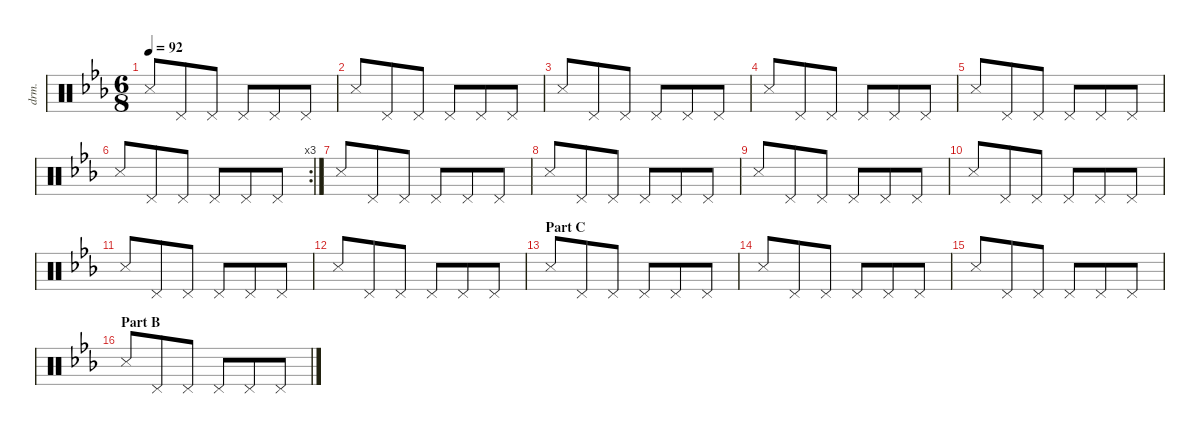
\defaultSystemsLayout 4
\hideDynamics
\bracketExtendMode nobrackets
\track ("Click Track" "drm.") {instrument percussion}
\staff {score}
\articulation defaults
\ts (6 8)
\tempo 92
\clef neutral
\ks cminor "Snare (side stick) 3"{acc forcenatural}.8{dy f} "Pedal Hi-Hat (hit)"{acc forcenatural}.8 "Pedal Hi-Hat (hit)"{acc forcenatural}.8 "Pedal Hi-Hat (hit)"{acc forcenatural}.8 "Pedal Hi-Hat (hit)"{acc forcenatural}.8 "Pedal Hi-Hat (hit)"{acc forcenatural}.8
|
"Snare (side stick) 3"{acc forcenatural}.8 "Pedal Hi-Hat (hit)"{acc forcenatural}.8 "Pedal Hi-Hat (hit)"{acc forcenatural}.8 "Pedal Hi-Hat (hit)"{acc forcenatural}.8 "Pedal Hi-Hat (hit)"{acc forcenatural}.8 "Pedal Hi-Hat (hit)"{acc forcenatural}.8 |
"Snare (side stick) 3"{acc forcenatural}.8 "Pedal Hi-Hat (hit)"{acc forcenatural}.8 "Pedal Hi-Hat (hit)"{acc forcenatural}.8 "Pedal Hi-Hat (hit)"{acc forcenatural}.8 "Pedal Hi-Hat (hit)"{acc forcenatural}.8 "Pedal Hi-Hat (hit)"{acc forcenatural}.8 |
"Snare (side stick) 3"{acc forcenatural}.8 "Pedal Hi-Hat (hit)"{acc forcenatural}.8 "Pedal Hi-Hat (hit)"{acc forcenatural}.8 "Pedal Hi-Hat (hit)"{acc forcenatural}.8 "Pedal Hi-Hat (hit)"{acc forcenatural}.8 "Pedal Hi-Hat (hit)"{acc forcenatural}.8 |
"Snare (side stick) 3"{acc forcenatural}.8 "Pedal Hi-Hat (hit)"{acc forcenatural}.8 "Pedal Hi-Hat (hit)"{acc forcenatural}.8 "Pedal Hi-Hat (hit)"{acc forcenatural}.8 "Pedal Hi-Hat (hit)"{acc forcenatural}.8 "Pedal Hi-Hat (hit)"{acc forcenatural}.8 |
\rc 3 "Snare (side stick) 3"{acc forcenatural}.8 "Pedal Hi-Hat (hit)"{acc forcenatural}.8 "Pedal Hi-Hat (hit)"{acc forcenatural}.8 "Pedal Hi-Hat (hit)"{acc forcenatural}.8 "Pedal Hi-Hat (hit)"{acc forcenatural}.8 "Pedal Hi-Hat (hit)"{acc forcenatural}.8
|
"Snare (side stick) 3"{acc forcenatural}.8 "Pedal Hi-Hat (hit)"{acc forcenatural}.8 "Pedal Hi-Hat (hit)"{acc forcenatural}.8 "Pedal Hi-Hat (hit)"{acc forcenatural}.8 "Pedal Hi-Hat (hit)"{acc forcenatural}.8 "Pedal Hi-Hat (hit)"{acc forcenatural}.8 |
"Snare (side stick) 3"{acc forcenatural}.8 "Pedal Hi-Hat (hit)"{acc forcenatural}.8 "Pedal Hi-Hat (hit)"{acc forcenatural}.8 "Pedal Hi-Hat (hit)"{acc forcenatural}.8 "Pedal Hi-Hat (hit)"{acc forcenatural}.8 "Pedal Hi-Hat (hit)"{acc forcenatural}.8 |
"Snare (side stick) 3"{acc forcenatural}.8 "Pedal Hi-Hat (hit)"{acc forcenatural}.8 "Pedal Hi-Hat (hit)"{acc forcenatural}.8 "Pedal Hi-Hat (hit)"{acc forcenatural}.8 "Pedal Hi-Hat (hit)"{acc forcenatural}.8 "Pedal Hi-Hat (hit)"{acc forcenatural}.8 |
"Snare (side stick) 3"{acc forcenatural}.8 "Pedal Hi-Hat (hit)"{acc forcenatural}.8 "Pedal Hi-Hat (hit)"{acc forcenatural}.8 "Pedal Hi-Hat (hit)"{acc forcenatural}.8 "Pedal Hi-Hat (hit)"{acc forcenatural}.8 "Pedal Hi-Hat (hit)"{acc forcenatural}.8 |
"Snare (side stick) 3"{acc forcenatural}.8 "Pedal Hi-Hat (hit)"{acc forcenatural}.8 "Pedal Hi-Hat (hit)"{acc forcenatural}.8 "Pedal Hi-Hat (hit)"{acc forcenatural}.8 "Pedal Hi-Hat (hit)"{acc forcenatural}.8 "Pedal Hi-Hat (hit)"{acc forcenatural}.8 |
"Snare (side stick) 3"{acc forcenatural}.8 "Pedal Hi-Hat (hit)"{acc forcenatural}.8 "Pedal Hi-Hat (hit)"{acc forcenatural}.8 "Pedal Hi-Hat (hit)"{acc forcenatural}.8 "Pedal Hi-Hat (hit)"{acc forcenatural}.8 "Pedal Hi-Hat (hit)"{acc forcenatural}.8 |
\section ("" "Part C")
"Snare (side stick) 3"{acc forcenatural}.8 "Pedal Hi-Hat (hit)"{acc forcenatural}.8 "Pedal Hi-Hat (hit)"{acc forcenatural}.8 "Pedal Hi-Hat (hit)"{acc forcenatural}.8 "Pedal Hi-Hat (hit)"{acc forcenatural}.8 "Pedal Hi-Hat (hit)"{acc forcenatural}.8 |
"Snare (side stick) 3"{acc forcenatural}.8 "Pedal Hi-Hat (hit)"{acc forcenatural}.8 "Pedal Hi-Hat (hit)"{acc forcenatural}.8 "Pedal Hi-Hat (hit)"{acc forcenatural}.8 "Pedal Hi-Hat (hit)"{acc forcenatural}.8 "Pedal Hi-Hat (hit)"{acc forcenatural}.8 |
"Snare (side stick) 3"{acc forcenatural}.8 "Pedal Hi-Hat (hit)"{acc forcenatural}.8 "Pedal Hi-Hat (hit)"{acc forcenatural}.8 "Pedal Hi-Hat (hit)"{acc forcenatural}.8 "Pedal Hi-Hat (hit)"{acc forcenatural}.8 "Pedal Hi-Hat (hit)"{acc forcenatural}.8 |
\section ("" "Part B")
"Snare (side stick) 3"{acc forcenatural}.8 "Pedal Hi-Hat (hit)"{acc forcenatural}.8 "Pedal Hi-Hat (hit)"{acc forcenatural}.8 "Pedal Hi-Hat (hit)"{acc forcenatural}.8 "Pedal Hi-Hat (hit)"{acc forcenatural}.8 "Pedal Hi-Hat (hit)"{acc forcenatural}.8
